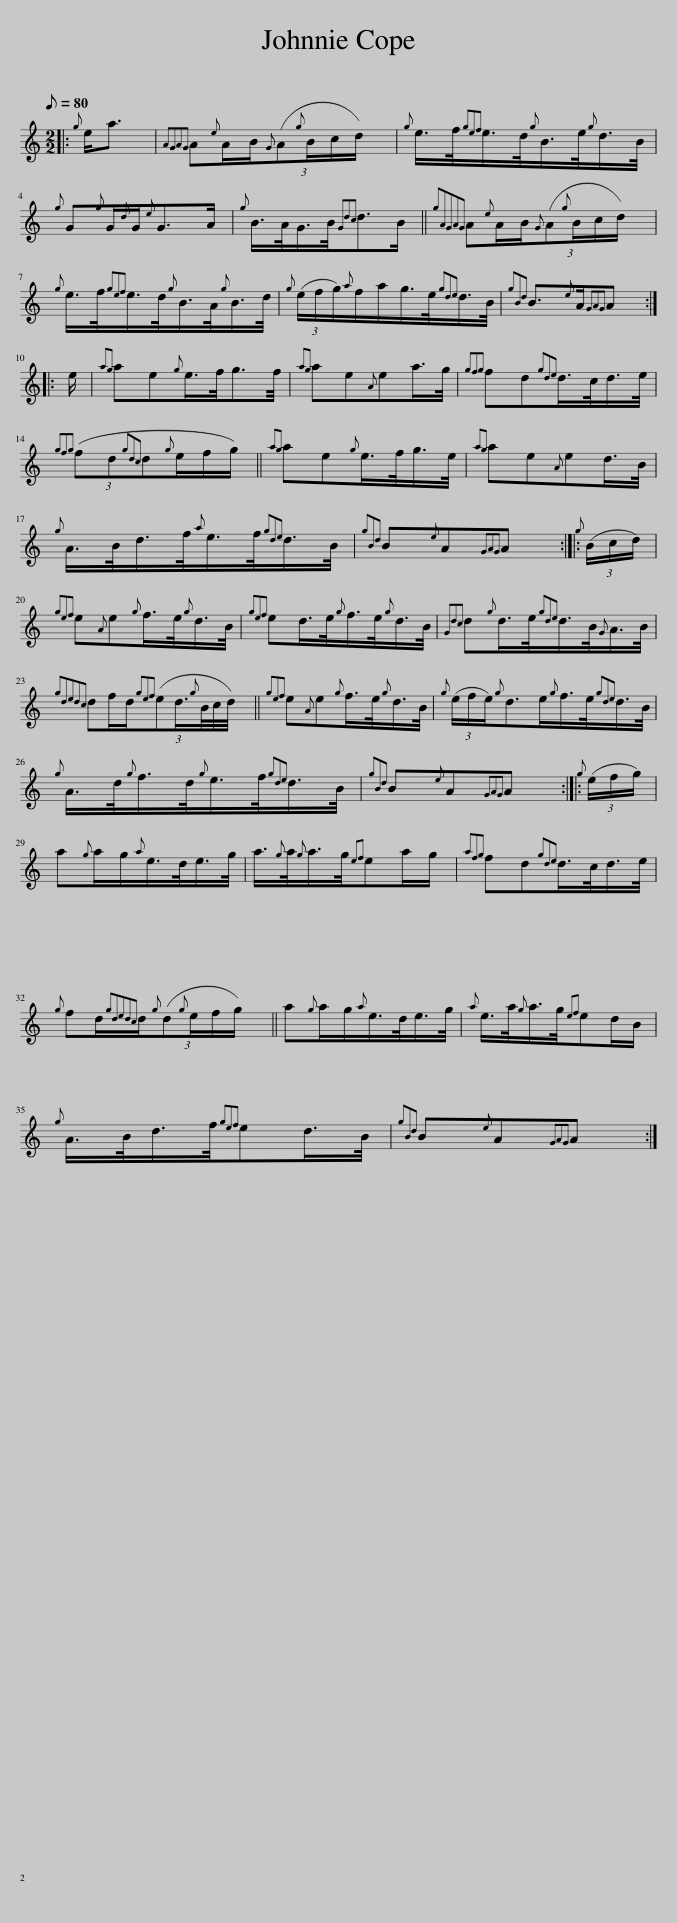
X:1
L:1/8
Q:1/8=80
M:2/2
I:linebreak $
K:C
V:1 treble
V:1
|:{g} e<a |{AGAG} A{e}A/B/{G}(3(A{g}B/c/d/) x/24 |{g} e/>f/{gef}e/>d/{g}B/>e/{g}d/>B/ |${g} G{g}G/{d}G/{e}G>A |{g} B/>A/G/>B/{Gdc}d>B || %5
{gAGAG} A{e}A/B/{G}(3(A{g}B/c/d/) x/24 |${g} e/>f/{gef}e/>d/{g}B/>A/{g}B/>d/ |{g} (3(e/f/g/){a}f/a/g/>e/{gde}d/>B/ |{gBd} B3/2{e}A/{GAG}A ::$ e/ | %10
{ag} ae{g}e/>f/g3/2f/4 |{ag} ae{A}ea/>g/ |{gfg} fd{gde}d/>c/d/>e/ |${gfg} (3(fd{gdc}d{g}e/f/g/) ||{ag} ae{g}e/>f/g/>e/ | %15
{ag} ae{A}ed/>B/ |${g} A/>B/d/>f/{a}e/>f/{gde}d/>B/ |{gBd} B{e}A{GAG}A ::{g} (3(B/c/d/) |${gef} e{A}e{g}f/>e/{g}d/>B/ | %20
{gef} ed/>e/{g}f/>e/{g}d/>B/ |{Gdc} d{g}d/>e/{gde}d/>B/{G}A/>B/ |${gdedc} df/d/{gef}(3(ed3/4{g}B/4c/4d/4) x/24 ||{gef} e{A}e{g}f/>e/{g}d/>B/ |{g} (3(e/f/e/){g}d>e{g}f/>e/{gde}d/>B/ |$ %25
{g} A/>d/{g}f/>d/{g}e/>f/{gde}d/>B/ |{gBd} B{e}A{GAG}A ::{g} (3(e/f/g/) |$ a{g}a/g/{a}e/>d/e/>g/ | a3/4{g}a/4{g}a/>g/{ef}ea/g/ | %30
{afg} fd{gde}d/>c/d/>e/ |${g} fd/{gdedc}d/{g}(3(d{g}e/f/g/) x/24 || a{g}a/g/{a}e/>d/e/>g/ |{a} e/>a/{g}a/>g/{ef}ed/B/ |${g} A/>B/d/>f/{gef}ed/>B/ | %35
{gBd} B{e}A{GAG}A :| %36
